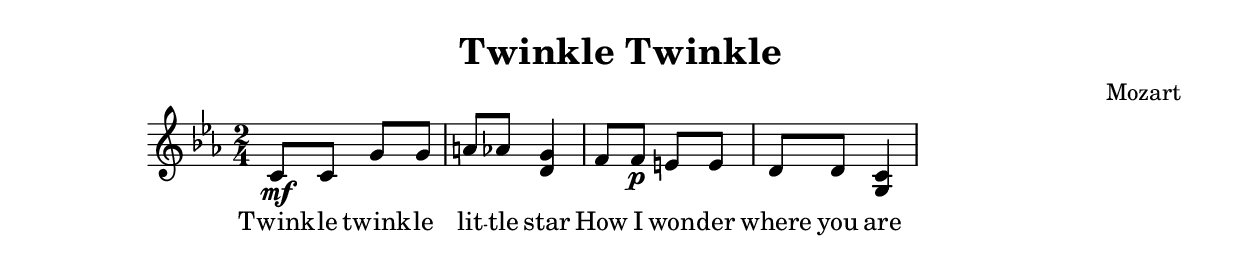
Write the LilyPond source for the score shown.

\header {
  title = "Twinkle Twinkle"
  composer = "Mozart"
}

\relative c' {
  \time 2/4
  \key c \minor
  c8\mf c g' g
  a aes <g d>4
  f8 f\p e e
  d d <c g>4
}

\addlyrics {
  Twink -- le twink -- le lit -- tle star
  How I won -- der where you are
}
